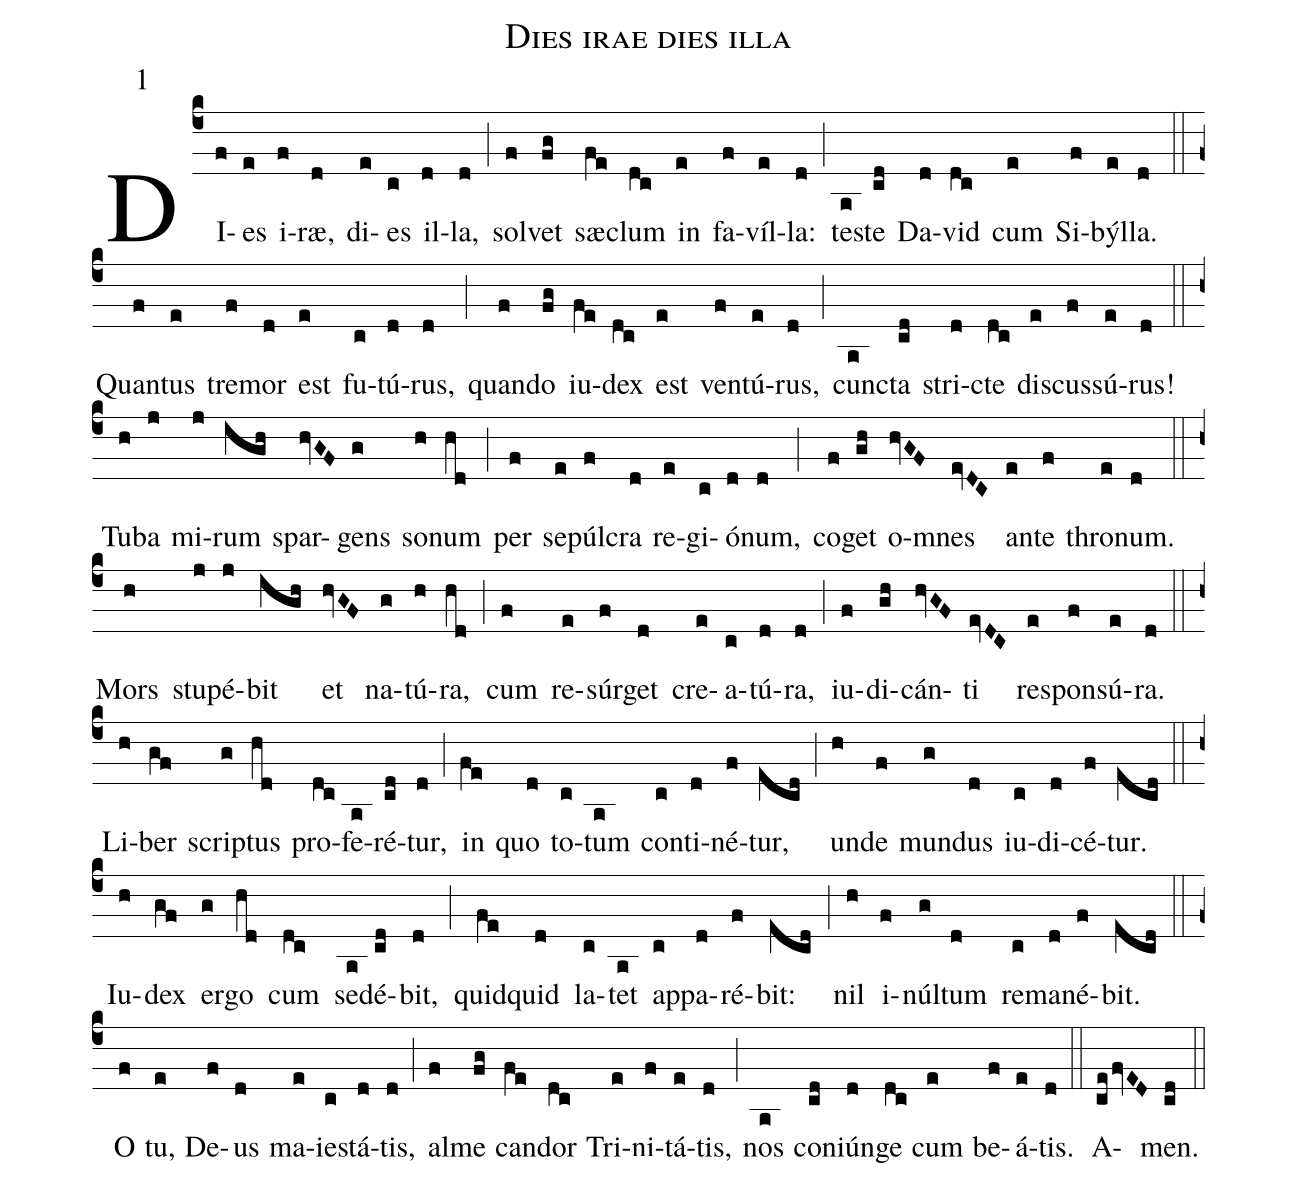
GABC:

name: Dies irae dies illa;
mode: 1;
%%
(c4)
DI(f)es(e) i(f)ræ,(d) di(e)es(c) il(d)la,(d) (;)
sol(f)vet(fg) sæ(fe)clum(dc) in(e) fa(f)víl(e)la:(d) (;)
te(a)ste(cd) Da(d)vid(dc) cum(e) Si(f)býl(e)la.(d) (::)

Quan(f)tus(e) tre(f)mor(d) est(e) fu(c)tú(d)rus,(d) (;)
quan(f)do(fg) iu(fe)dex(dc) est(e) ven(f)tú(e)rus,(d) (;)
cunc(a)ta(cd) stri(d)cte(dc) di(e)scus(f)sú(e)rus!(d) (::)

Tu(h)ba(j) mi(j)rum(igh) spar(hvGF)gens(g) so(h)num(hd) (;)
per(f) se(e)púl(f)cra(d) re(e)gi(c)ó(d)num,(d) (;)
co(f)get(gh) o(hvGF)mnes(evDC) an(e)te(f) thro(e)num.(d) (::)

Mors(h) stu(j)pé(j)bit(igh) et(hvGF) na(g)tú(h)ra,(hd) (;)
cum(f) re(e)súr(f)get(d) cre(e)a(c)tú(d)ra,(d) (;)
iu(f)di(gh)cán(hvGF)ti(evDC) re(e)spon(f)sú(e)ra.(d) (::)

Li(h)ber(gf) scri(g)ptus(hd) pro(dc)fe(a)ré(cd)tur,(d) (;)
in(fe) quo(d) to(c)tum(a) con(c)ti(d)né(f)tur,(ecd) (;)
un(h)de(f) mun(g)dus(d) iu(c)di(d)cé(f)tur.(ecd) (::)

Iu(h)dex(gf) er(g)go(hd) cum(dc) se(a)dé(cd)bit,(d) (;)
quid(fe)quid(d) la(c)tet(a) ap(c)pa(d)ré(f)bit:(ecd) (;)
nil(h) i(f)núl(g)tum(d) re(c)ma(d)né(f)bit.(ecd) (::)

O(f) tu,(e) De(f)us(d) ma(e)ie(c)stá(d)tis,(d) (;)
al(f)me(fg) can(fe)dor(dc) Tri(e)ni(f)tá(e)tis,(d) (;)
nos(a) con(cd)iún(d)ge(dc) cum(e) be(f)á(e)tis.(d) (::)

A(ce/fvED)men.(cd) (::)
